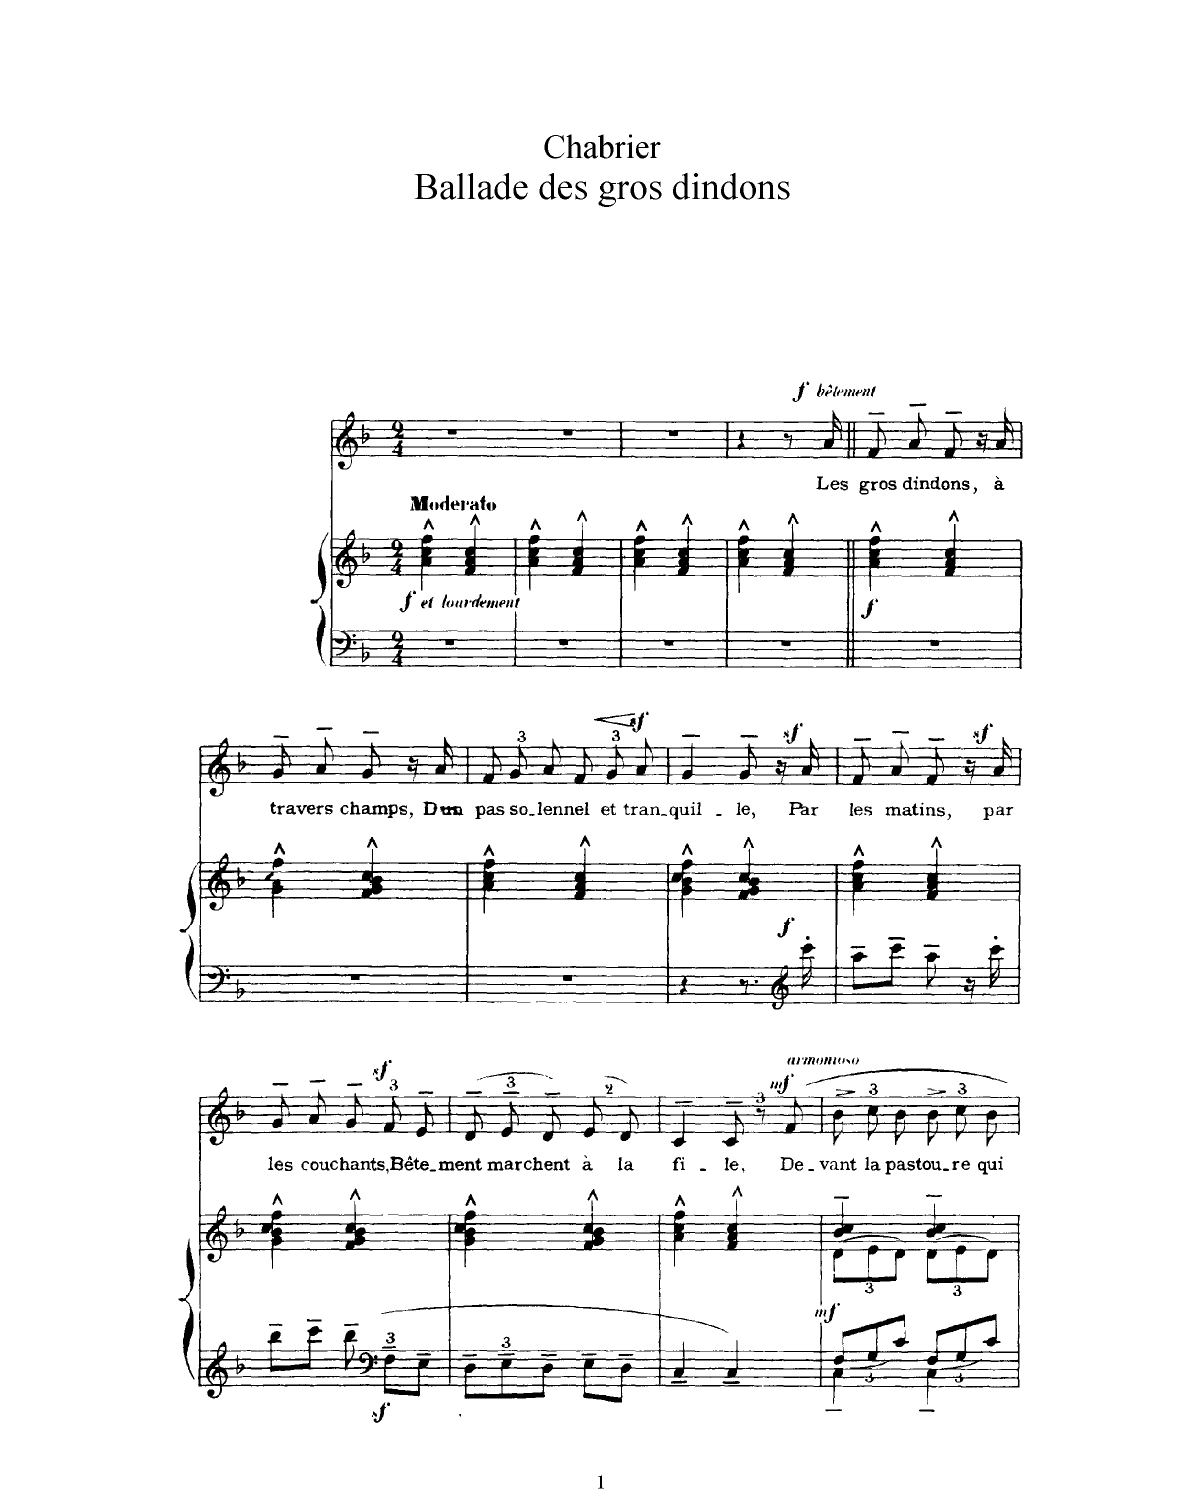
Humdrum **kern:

**kern	**kern	**dynam	**kern	**text	**dynam
*part2	*part2	*part2	*part1	*part1	*part1
*staff3	*staff2	*staff2/3	*staff1	*staff1	*staff1
*I"Piano	*	*	*I"Voice	*	*
*I'Pno	*	*	*	*	*
*clefF4	*clefG2	*	*clefG2	*	*
*k[b-]	*k[b-]	*	*k[b-]	*	*
*M2/4	*M2/4	*	*M2/4	*	*
=1	=1	=1	=1	=1	=1
!	!LO:TX:a:B:t=Moderato	!	!	!	!
!	!	!LO:DY:b	!	!	!
!	!	!LO:DY:n=1:b	!	!	!
2r	4a\^^ 4cc\^^ 4ff\^^	f other-dynamics	2r	.	.
.	4f/^^ 4a/^^ 4cc/^^	.	.	.	.
=2	=2	=2	=2	=2	=2
2r	4a\^^ 4cc\^^ 4ff\^^	.	2r	.	.
.	4f/^^ 4a/^^ 4cc/^^	.	.	.	.
=3	=3	=3	=3	=3	=3
2r	4a\^^ 4cc\^^ 4ff\^^	.	4r	.	.
.	4f/^^ 4a/^^ 4cc/^^	.	8.r	.	.
!	!	!	!	!	!LO:DY:a
!	!	!	!	!	!LO:DY:n=1:a
.	.	.	16a/	Les	f other-dynamics
=4||	=4||	=4||	=4||	=4||	=4||
!	!	!LO:DY:b	!	!	!
2r	4a\^^ 4cc\^^ 4ff\^^	f	8f~>/L	gros	.
.	.	.	8a~>/J	din-	.
.	4f/^^ 4a/^^ 4cc/^^	.	8f~>/	-dons,	.
.	.	.	16r	.	.
.	.	.	16a/	à	.
=5	=5	=5	=5	=5	=5
2r	4g\^^ 4b-\^^ 4cc\^^ 4ff\^^	.	8g~>/L	tra-	.
.	.	.	8a~>/J	-vers	.
.	4f/^^ 4g/^^ 4b-/^^ 4cc/^^	.	8g~>/	champs,	.
.	.	.	16r	.	.
.	.	.	16a/	D'un	.
=6	=6	=6	=6	=6	=6
*	*	*	*Xbrackettup	*	*
2r	4a\^^ 4cc\^^ 4ff\^^	.	12f/L	pas	.
.	.	.	12g/	so-	.
.	.	.	12a/J	-len-	.
!	!	!	!	!	!LO:HP:b
.	4f/^^ 4a/^^ 4cc/^^	.	12f/L	-nel	<
.	.	.	12g/	et	.
.	.	.	12az>/J	tran-	[
=7	=7	=7	=7	=7	=7
4r	4g\^^ 4b-\^^ 4cc\^^ 4ff\^^	.	4g~>/	-qil-	.
8.r	4f/^^ 4g/^^ 4b-/^^ 4cc/^^	.	8g~>/	-le,	.
.	.	.	16r	.	.
*clefG2	*	*	*	*	*
!	!	!LO:DY:a=2	!	!	!
16ccc'\	.	f	16az>/	Par	.
=8	=8	=8	=8	=8	=8
8aa~\L	4a\^^ 4cc\^^ 4ff\^^	.	8f~>/L	les	.
8ccc~\J	.	.	8a~>/J	ma-	.
8aa~\	4f/^^ 4a/^^ 4cc/^^	.	8f~>/	-tins,	.
16r	.	.	16r	.	.
16ccc'\	.	.	16az>/	par	.
=9	=9	=9	=9	=9	=9
8bb-~\L	4g/^^ 4b-/^^ 4cc/^^ 4ff/^^	.	8g~>/L	les	.
8ccc~\J	.	.	8a~>/J	cou-	.
*Xbrackettup	*	*	*	*	*
12bb-~\	4f/^^ 4g/^^ 4b-/^^ 4cc/^^	.	12g~>/L	-chants,	.
*clefF4	*	*	*	*	*
12Fz<~\L	.	.	12fz>/	Bê-	.
12E~\J	.	.	12e~>/J	-te-	.
=10	=10	=10	=10	=10	=10
12D~\L	4g\^^ 4b-\^^ 4cc\^^ 4ff\^^	.	(>12d~>/L	-ment	.
12E~\	.	.	12e~>/	mar-	.
12D~\J	.	.	12d~>/J)	-chent	.
8E~\L	4f/^^ 4g/^^ 4b-/^^ 4cc/^^	.	(>8e/L	à	.
8D~\J	.	.	8d/J)	la	.
=11	=11	=11	=11	=11	=11
4C~/	4a\^^ 4cc\^^ 4ff\^^	.	4c~>/	fi-	.
4C~/	4f/^^ 4a/^^ 4cc/^^	.	12c~>/	-le,	.
.	.	.	12r	.	.
!	!	!	!LO:TX:a:i:t=armonioso	!	!
!	!	!	!	!	!LO:DY:a
.	.	.	12f/	De-	mf
=12	=12	=12	=12	=12	=12
*^	*^	*	*	*	*
*	*	*	*Xbrackettup	*	*	*	*
!	!	!	!	!LO:DY:b	!	!	!
12F/L	4C~\	4b-/~> 4cc/~>	(>12d\L	mf	12b-^\L	-vant	.
12G/	.	.	12e\	.	12cc\	la	.
12c/J	.	.	12d\J)	.	12b-\J	pas-	.
12F/L	4C~\	4b-/~> 4cc/~>	(>12d\L	.	12b-^\L	-tou-	.
12G/	.	.	12e\	.	12cc\	-re	.
12c/J	.	.	12d\J)	.	12b-\J	qui	.
*v	*v	*	*	*	*	*	*
*	*v	*v	*	*	*	*
=	=	=	=	=	=
*-	*-	*-	*-	*-	*-
